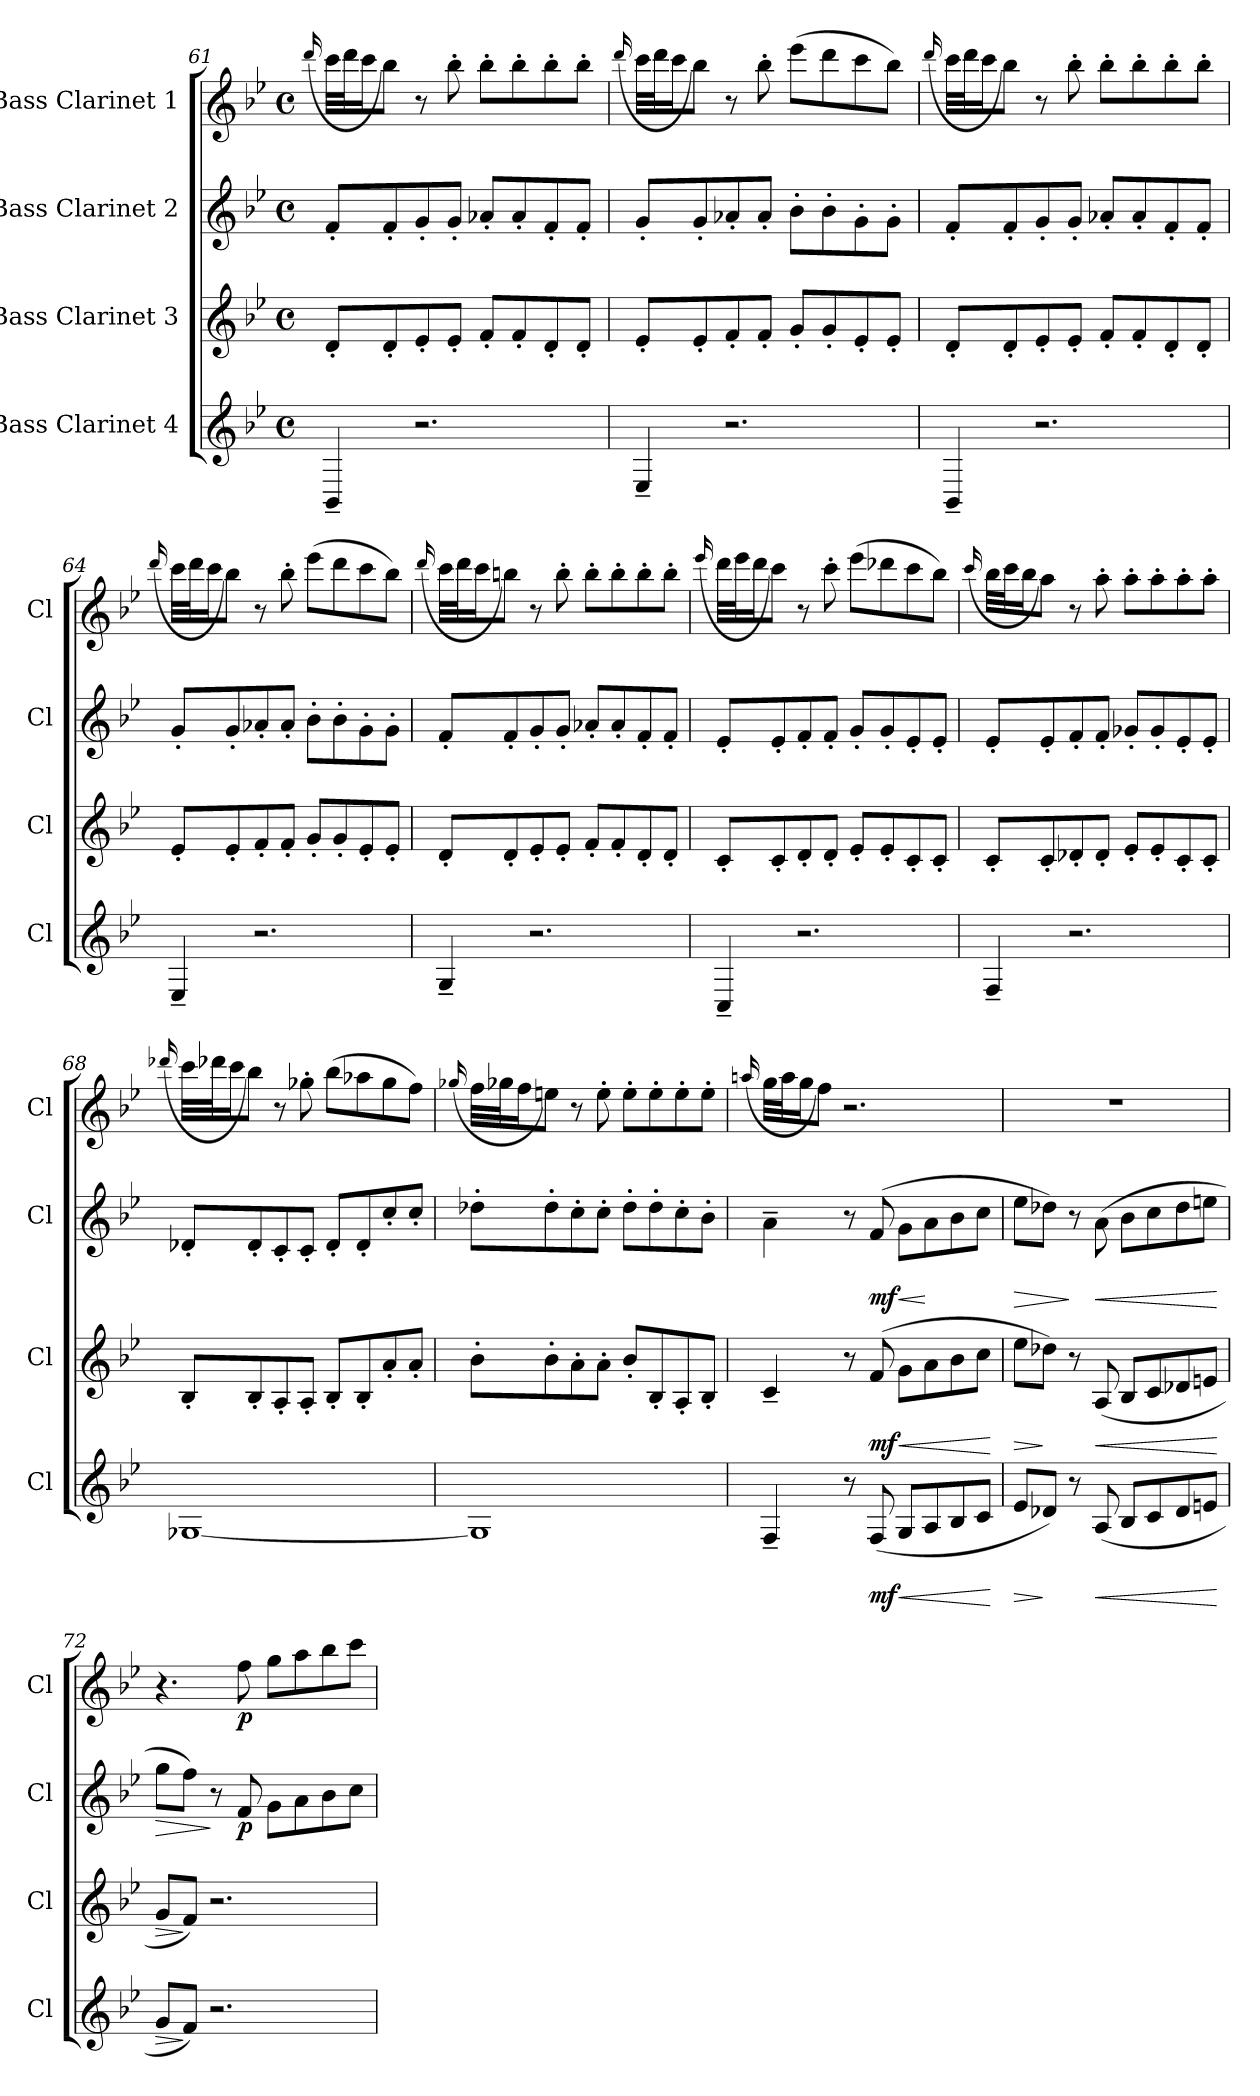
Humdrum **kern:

**kern	**dynam	**kern	**dynam	**kern	**dynam	**kern	**dynam
*part4	*part4	*part3	*part3	*part2	*part2	*part1	*part1
*staff4	*staff4	*staff3	*staff3	*staff2	*staff2	*staff1	*staff1
*I"Bass Clarinet 4	*	*I"Bass Clarinet 3	*	*I"Bass Clarinet 2	*	*I"Bass Clarinet 1	*
*I'Cl	*	*I'Cl	*	*I'Cl	*	*I'Cl	*
*clefG2	*	*clefG2	*	*clefG2	*	*clefG2	*
*ITrd8c14	*	*ITrd8c14	*	*ITrd8c14	*	*ITrd8c14	*
*k[b-e-]	*	*k[b-e-]	*	*k[b-e-]	*	*k[b-e-]	*
*B-:	*	*B-:	*	*B-:	*	*B-:	*
*M4/4	*	*M4/4	*	*M4/4	*	*M4/4	*
*met(c)	*	*met(c)	*	*met(c)	*	*met(c)	*
=61	=61	=61	=61	=61	=61	=61	=61
.	.	.	.	.	.	(16qqdd/	.
4BBB-~</	.	8D'</L	.	8F'</L	.	32cc\LLL	.
.	.	.	.	.	.	32dd\J	.
.	.	.	.	.	.	16cc\J	.
.	.	8D'</	.	8F'</	.	8b-\J)	.
2.r	.	8E-'</	.	8G'</	.	8r	.
.	.	8E-'</J	.	8G'</J	.	8b-'>\	.
.	.	8F'</L	.	8A-X'</L	.	8b-'>\L	.
.	.	8F'</	.	8A-'</	.	8b-'>\	.
.	.	8D'</	.	8F'</	.	8b-'>\	.
.	.	8D'</J	.	8F'</J	.	8b-'>\J	.
=62	=62	=62	=62	=62	=62	=62	=62
.	.	.	.	.	.	(16qqdd/	.
4EE-~</	.	8E-'</L	.	8G'</L	.	32cc\LLL	.
.	.	.	.	.	.	32dd\J	.
.	.	.	.	.	.	16cc\J	.
.	.	8E-'</	.	8G'</	.	8b-\J)	.
2.r	.	8F'</	.	8A-X'</	.	8r	.
.	.	8F'</J	.	8A-'</J	.	8b-'>\	.
.	.	8G'</L	.	8B-'>\L	.	(>8ee-\L	.
.	.	8G'</	.	8B-'>\	.	8dd\	.
.	.	8E-'</	.	8G'>\	.	8cc\	.
.	.	8E-'</J	.	8G'>\J	.	8b-\J)	.
!!LO:LB:g=z
=63	=63	=63	=63	=63	=63	=63	=63
.	.	.	.	.	.	(16qqdd/	.
4BBB-~</	.	8D'</L	.	8F'</L	.	32cc\LLL	.
.	.	.	.	.	.	32dd\J	.
.	.	.	.	.	.	16cc\J	.
.	.	8D'</	.	8F'</	.	8b-\J)	.
2.r	.	8E-'</	.	8G'</	.	8r	.
.	.	8E-'</J	.	8G'</J	.	8b-'>\	.
.	.	8F'</L	.	8A-X'</L	.	8b-'>\L	.
.	.	8F'</	.	8A-'</	.	8b-'>\	.
.	.	8D'</	.	8F'</	.	8b-'>\	.
.	.	8D'</J	.	8F'</J	.	8b-'>\J	.
=64	=64	=64	=64	=64	=64	=64	=64
.	.	.	.	.	.	(16qqdd/	.
4EE-~</	.	8E-'</L	.	8G'</L	.	32cc\LLL	.
.	.	.	.	.	.	32dd\J	.
.	.	.	.	.	.	16cc\J	.
.	.	8E-'</	.	8G'</	.	8b-\J)	.
2.r	.	8F'</	.	8A-X'</	.	8r	.
.	.	8F'</J	.	8A-'</J	.	8b-'>\	.
.	.	8G'</L	.	8B-'>\L	.	(>8ee-\L	.
.	.	8G'</	.	8B-'>\	.	8dd\	.
.	.	8E-'</	.	8G'>\	.	8cc\	.
.	.	8E-'</J	.	8G'>\J	.	8b-\J)	.
=65	=65	=65	=65	=65	=65	=65	=65
.	.	.	.	.	.	(16qqdd/	.
4GG~</	.	8D'</L	.	8F'</L	.	32cc\LLL	.
.	.	.	.	.	.	32dd\J	.
.	.	.	.	.	.	16cc\J	.
.	.	8D'</	.	8F'</	.	8bn\J)	.
2.r	.	8E-'</	.	8G'</	.	8r	.
.	.	8E-'</J	.	8G'</J	.	8b'>\	.
.	.	8F'</L	.	8A-X'</L	.	8b'>\L	.
.	.	8F'</	.	8A-'</	.	8b'>\	.
.	.	8D'</	.	8F'</	.	8b'>\	.
.	.	8D'</J	.	8F'</J	.	8b'>\J	.
=66	=66	=66	=66	=66	=66	=66	=66
.	.	.	.	.	.	(16qqee-/	.
4CC~</	.	8C'</L	.	8E-'</L	.	32dd\LLL	.
.	.	.	.	.	.	32ee-\J	.
.	.	.	.	.	.	16dd\J	.
.	.	8C'</	.	8E-'</	.	8cc\J)	.
2.r	.	8D'</	.	8F'</	.	8r	.
.	.	8D'</J	.	8F'</J	.	8cc'>\	.
.	.	8E-'</L	.	8G'</L	.	(>8ee-\L	.
.	.	8E-'</	.	8G'</	.	8dd-X\	.
.	.	8C'</	.	8E-'</	.	8cc\	.
.	.	8C'</J	.	8E-'</J	.	8b-i\J)	.
=67	=67	=67	=67	=67	=67	=67	=67
.	.	.	.	.	.	(16qqcc/	.
4FF~</	.	8C'</L	.	8E-'</L	.	32b-\LLL	.
.	.	.	.	.	.	32cc\J	.
.	.	.	.	.	.	16b-\J	.
.	.	8C'</	.	8E-'</	.	8a\J)	.
2.r	.	8D-X'</	.	8F'</	.	8r	.
.	.	8D-'</J	.	8F'</J	.	8a'>\	.
.	.	8E-'</L	.	8G-X'</L	.	8a'>\L	.
.	.	8E-'</	.	8G-'</	.	8a'>\	.
.	.	8C'</	.	8E-'</	.	8a'>\	.
.	.	8C'</J	.	8E-'</J	.	8a'>\J	.
!!LO:PB:g=z
=68	=68	=68	=68	=68	=68	=68	=68
.	.	.	.	.	.	(16qqdd-X/	.
[1GG-X	.	8BB-'</L	.	8D-X'</L	.	32cc\LLL	.
.	.	.	.	.	.	32dd-\J	.
.	.	.	.	.	.	16cc\J	.
.	.	8BB-'</	.	8D-'</	.	8b-\J)	.
.	.	8AA'</	.	8C'</	.	8r	.
.	.	8AA'</J	.	8C'</J	.	8g-X'>\	.
.	.	8BB-'</L	.	8D-'</L	.	(>8b-\L	.
.	.	8BB-'</	.	8D-'</	.	8a-X\	.
.	.	8A'</	.	8c'</	.	8g-\	.
.	.	8A'</J	.	8c'</J	.	8f\J)	.
=69	=69	=69	=69	=69	=69	=69	=69
.	.	.	.	.	.	(16qqg-X/	.
1GG-]	.	8B-'>\L	.	8d-X'>\L	.	32f\LLL	.
.	.	.	.	.	.	32g-\J	.
.	.	.	.	.	.	16f\J	.
.	.	8B-'>\	.	8d-'>\	.	8en\J)	.
.	.	8A'>\	.	8c'>\	.	8r	.
.	.	8A'>\J	.	8c'>\J	.	8e'>\	.
.	.	8B-'</L	.	8d-'>\L	.	8e'>\L	.
.	.	8BB-'</	.	8d-'>\	.	8e'>\	.
.	.	8AA'</	.	8c'>\	.	8e'>\	.
.	.	8BB-'</J	.	8B-'>\J	.	8e'>\J	.
=70	=70	=70	=70	=70	=70	=70	=70
.	.	.	.	.	.	(16qqan/	.
4FF~</	.	4C~</	.	4A~>\	.	32g\LLL	.
.	.	.	.	.	.	32a\J	.
.	.	.	.	.	.	16g\J	.
.	.	.	.	.	.	8f\J)	.
8r	.	8r	.	8r	.	2.r	.
!	!LO:DY:b	!	!LO:DY:b	!	!LO:DY:b	!	!
(8FF/	mf	(8F/	mf	(8F/	mf	.	.
!	!LO:HP:b	!	!LO:HP:b	!	!LO:HP:b	!	!
8GG/L	<	8G\L	<	8G\L	<	.	.
8AA/	.	8A\	.	8A\	[	.	.
8BB-/	.	8B-\	.	8B-\	.	.	.
8C/J	.	8c\J	.	8c\J	.	.	.
.	[	.	[	.	.	.	.
=71	=71	=71	=71	=71	=71	=71	=71
!	!LO:HP:b	!	!LO:HP:b	!	!LO:HP:b	!	!
8E-/L	>	8e-\L	>	8e-\L	>	1r	.
8D-X/J)	]	8d-X\J)	]	8d-X\J)	.	.	.
8r	.	8r	.	8r	]	.	.
!	!LO:HP:b	!	!LO:HP:b	!	!LO:HP:b	!	!
(8AA/	<	(8AA/	<	(>8A\	<	.	.
8BB-/L	.	8BB-/L	.	8B-\L	.	.	.
8C/	.	8C/	.	8c\	.	.	.
8D-i/	.	8D-X/	.	8d-i\	.	.	.
8En/J	.	8En/J	.	8en\J	.	.	.
.	[	.	[	.	[	.	.
=72	=72	=72	=72	=72	=72	=72	=72
!	!LO:HP:b	!	!LO:HP:b	!	!LO:HP:b	!	!
8G/L	>	8G/L	>	8g\L	>	4.r	.
8F/J)	]	8F/J)	]	8f\J)	.	.	.
2.r	.	2.r	.	8r	]	.	.
!	!	!	!	!	!LO:DY:b	!	!LO:DY:b
.	.	.	.	8F/	p	8f\	p
.	.	.	.	8G\L	.	8g\L	.
.	.	.	.	8A\	.	8a\	.
.	.	.	.	8B-\	.	8b-\	.
.	.	.	.	8c\J	.	8cc\J	.
=	=	=	=	=	=	=	=
*-	*-	*-	*-	*-	*-	*-	*-
